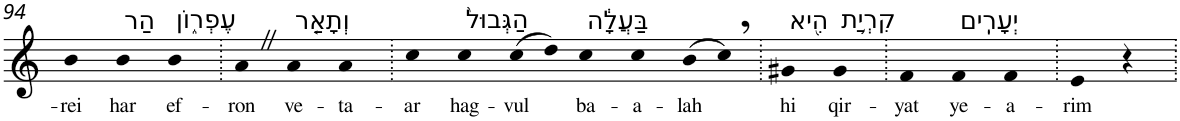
**kern	**text
*part1	*part1
*staff1	*staff1
*I"Piano	*
*I'Pno	*
!!LO:PB:g=z
*clefG2	*
*k[]	*
=94	=94
!	!LO:LY:b
4b	-rei
!LO:TX:a:t=הַר	!
!	!LO:LY:b
4b	har
!LO:TX:a:t=עֶפְר֑וֹן	!
!	!LO:LY:b
4b	ef-
=95.	=95.
!	!LO:LY:b
4aZ	-ron
!LO:TX:a:t=וְתָאַ֤ר	!
!	!LO:LY:b
4a	ve-
!	!LO:LY:b
4a	-ta-
=96.	=96.
!	!LO:LY:b
4cc	-ar
!LO:TX:a:t=הַגְּבוּל֙	!
!	!LO:LY:b
4cc	hag-
!	!LO:LY:b
(>8cc	-vul
8dd)	.
!LO:TX:a:t=בַּעֲלָ֔ה	!
!	!LO:LY:b
4cc	ba-
!	!LO:LY:b
4cc	-a-
!	!LO:LY:b
(>8b	-lah
8cc,)	.
=97.	=97.
!LO:TX:a:t=הִ֖יא	!
!	!LO:LY:b
4g#X	hi
!LO:TX:a:t=קִרְיַ֥ת	!
!	!LO:LY:b
4g#	qir-
=98.	=98.
!	!LO:LY:b
4f	-yat
!LO:TX:a:t=יְעָרִֽים	!
!	!LO:LY:b
4f	ye-
!	!LO:LY:b
4f	-a-
=99.	=99.
!	!LO:LY:b
4e	-rim
4r	.
=.	=.
*-	*-
